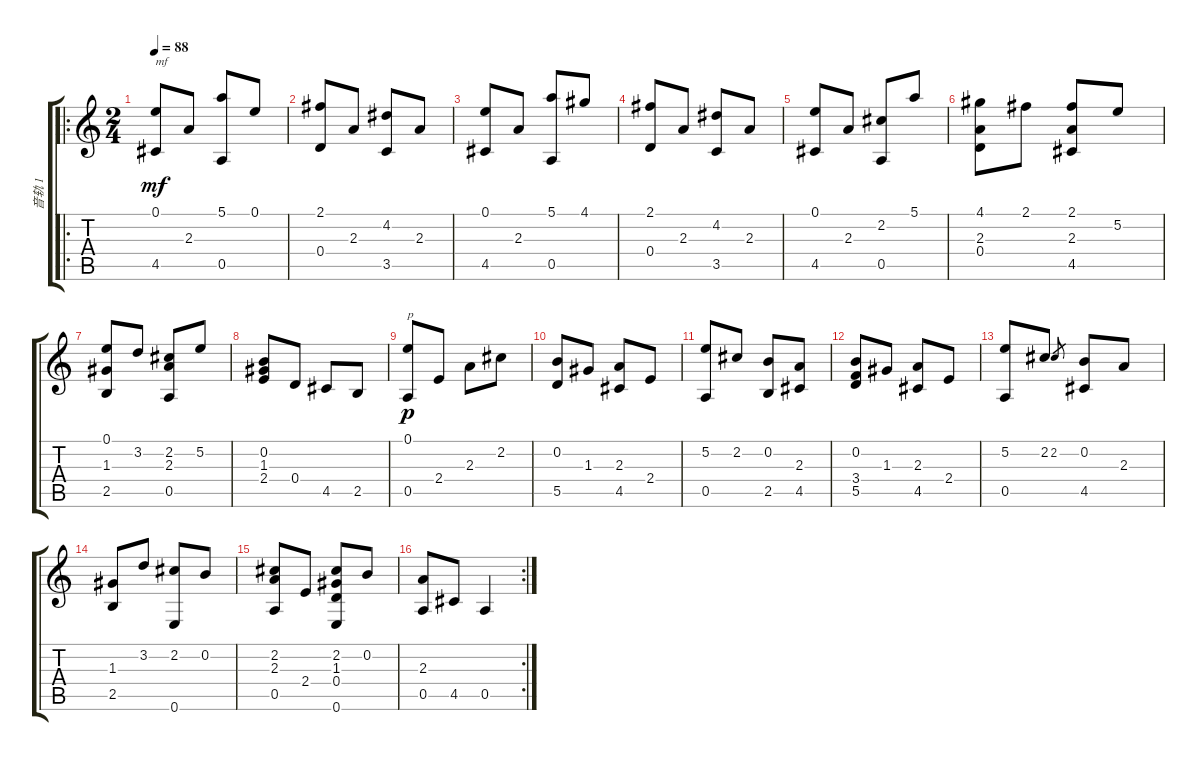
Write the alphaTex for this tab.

\track ("音轨 1" "音轨 1") {instrument acousticguitarnylon}
\staff {score tabs}
\tuning (E4 B3 G3 D3 A2 E2) {hide}
\ro
\ts (2 4)
\tempo 88
\clef g2
\ks c
(0.1 4.5).8{txt "mf" dy mf} 2.3.8 (5.1 0.5).8 0.1.8 |
(2.1 0.4).8 2.3.8 (4.2 3.5).8 2.3.8 |
(0.1 4.5).8 2.3.8 (5.1 0.5).8 4.1.8 |
(2.1 0.4).8 2.3.8 (4.2 3.5).8 2.3.8 |
(0.1 4.5).8 2.3.8 (2.2 0.5).8 5.1.8 |
(4.1 2.3 0.4).8 2.1.8 (2.1 2.3 4.5).8 5.2.8 |
(0.1 1.3 2.5).8 3.2.8 (2.2 2.3 0.5).8 5.2.8 |
(0.2 1.3 2.4).8 0.4.8 4.5.8 2.5.8 |
(0.1 0.5).8{txt "p" dy p} 2.4.8 2.3.8 2.2.8 |
(0.2 5.5).8 1.3.8 (2.3 4.5).8 2.4.8 |
(5.2 0.5).8 2.2.8 (0.2 2.5).8 (2.3 4.5).8 |
(0.2 3.4 5.5).8 1.3.8 (2.3 4.5).8 2.4.8 |
(5.2 0.5).8 2.2.8 2.2.8{gr} (0.2 4.5).8 2.3.8 |
(1.3 2.5).8 3.2.8 (2.2 0.6).8 0.2.8 |
(2.2 2.3 0.5).8 2.4.8 (2.2 1.3 0.4 0.6).8 0.2.8 |
\rc 2
(2.3 0.5).8 4.5.8 0.5.4
